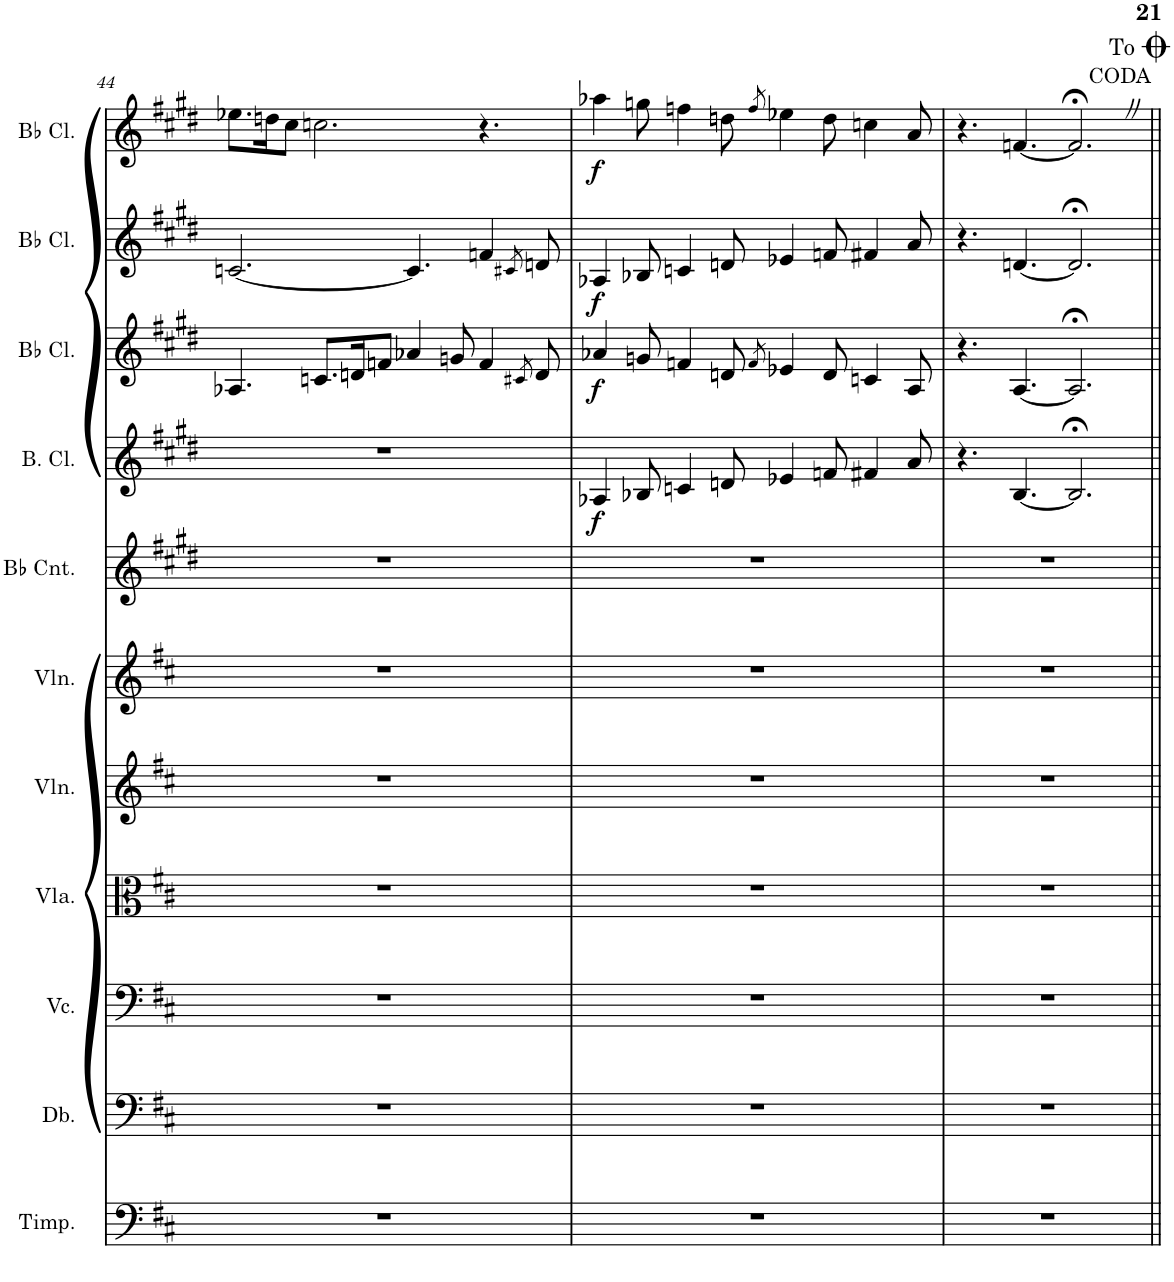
**kern	**kern	**kern	**kern	**kern	**kern	**kern	**kern	**dynam	**kern	**dynam	**kern	**dynam	**kern	**dynam
*part11	*part10	*part9	*part8	*part7	*part6	*part5	*part4	*part4	*part3	*part3	*part2	*part2	*part1	*part1
*staff11	*staff10	*staff9	*staff8	*staff7	*staff6	*staff5	*staff4	*staff4	*staff3	*staff3	*staff2	*staff2	*staff1	*staff1
*I"Timpani	*I"Double Bass	*I"Violoncello	*I"Viola	*I"Violin	*I"Violin	*I"Bb Cornet	*I"Bass Clarinet	*	*I"Bb Clarinet	*	*I"Bb Clarinet	*	*I"Bb Clarinet	*
*I'Timp.	*I'Db.	*I'Vc.	*I'Vla.	*I'Vln.	*I'Vln.	*I'Bb Cnt.	*I'B. Cl.	*	*I'Bb Cl.	*	*I'Bb Cl.	*	*I'Bb Cl.	*
!!LO:PB:g=z
*clefF4	*clefF4	*clefF4	*clefC3	*clefG2	*clefG2	*clefG2	*clefG2	*	*clefG2	*	*clefG2	*	*clefG2	*
*	*Trd7c12	*	*	*	*	*Trd1c2	*Trd8c14	*	*Trd1c2	*	*Trd1c2	*	*Trd1c2	*
*k[f#c#]	*k[f#c#]	*k[f#c#]	*k[f#c#]	*k[f#c#]	*k[f#c#]	*k[f#c#g#d#]	*k[f#c#g#d#]	*	*k[f#c#g#d#]	*	*k[f#c#g#d#]	*	*k[f#c#g#d#]	*
*M12/8	*M12/8	*M12/8	*M12/8	*M12/8	*M12/8	*M12/8	*M12/8	*	*M12/8	*	*M12/8	*	*M12/8	*
=44	=44	=44	=44	=44	=44	=44	=44	=44	=44	=44	=44	=44	=44	=44
1.r	1.r	1.r	1.r	1.r	1.r	1.r	1.r	.	4.A-X/	.	[2.cn/	.	8.ee-X\L	.
.	.	.	.	.	.	.	.	.	.	.	.	.	16ddn\K	.
.	.	.	.	.	.	.	.	.	.	.	.	.	8cc#\J	.
.	.	.	.	.	.	.	.	.	8.cn/L	.	.	.	2.ccn\	.
.	.	.	.	.	.	.	.	.	16dn/K	.	.	.	.	.
.	.	.	.	.	.	.	.	.	8fn/J	.	.	.	.	.
.	.	.	.	.	.	.	.	.	4a-X/	.	4.c/]	.	.	.
.	.	.	.	.	.	.	.	.	8gn/	.	.	.	.	.
.	.	.	.	.	.	.	.	.	4f/	.	4fn/	.	4.r	.
.	.	.	.	.	.	.	.	.	8qc#X/	.	8qc#X/	.	.	.
.	.	.	.	.	.	.	.	.	8d/	.	8dn/	.	.	.
=45	=45	=45	=45	=45	=45	=45	=45	=45	=45	=45	=45	=45	=45	=45
!	!	!	!	!	!	!	!	!LO:DY:b	!	!LO:DY:b	!	!LO:DY:b	!	!LO:DY:b
1.r	1.r	1.r	1.r	1.r	1.r	1.r	4A-X/	f	4a-X/	f	4A-X/	f	4aa-X\	f
.	.	.	.	.	.	.	8B-X/	.	8gn/	.	8B-X/	.	8ggn\	.
.	.	.	.	.	.	.	4cn/	.	4fn/	.	4cn/	.	4ffn\	.
.	.	.	.	.	.	.	8dn/	.	8dn/	.	8dn/	.	8ddn\	.
.	.	.	.	.	.	.	.	.	8qf/	.	.	.	8qff/	.
.	.	.	.	.	.	.	4e-X/	.	4e-X/	.	4e-X/	.	4ee-X\	.
.	.	.	.	.	.	.	8fn/	.	8d/	.	8fn/	.	8dd\	.
.	.	.	.	.	.	.	4f#X/	.	4cn/	.	4f#X/	.	4ccn\	.
.	.	.	.	.	.	.	8a/	.	8A/	.	8a/	.	8a/	.
=46	=46	=46	=46	=46	=46	=46	=46	=46	=46	=46	=46	=46	=46	=46
1.r	1.r	1.r	1.r	1.r	1.r	1.r	4.r	.	4.r	.	4.r	.	4.r	.
.	.	.	.	.	.	.	[4.B/	.	[4.A/	.	[4.dn/	.	[4.fn/	.
.	.	.	.	.	.	.	2.B;</]	.	2.A;</]	.	2.d;</]	.	2.f;<Z/]	.
!	!	!	!	!	!	!	!	!	!	!	!	!	!LO:TX:a:t=To <font size="20"/>	!
=||	=||	=||	=||	=||	=||	=||	=||	=||	=||	=||	=||	=||	=||	=||
*-	*-	*-	*-	*-	*-	*-	*-	*-	*-	*-	*-	*-	*-	*-
